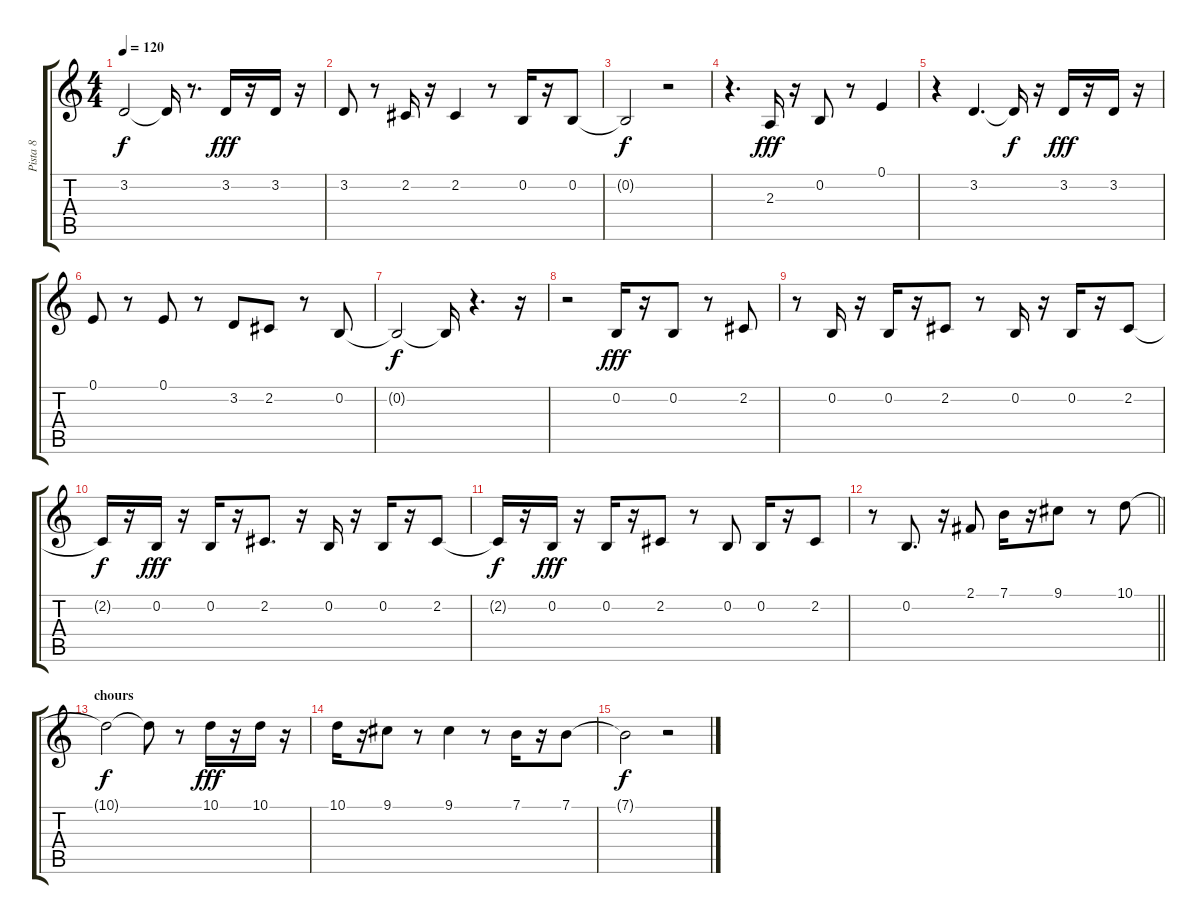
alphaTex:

\track ("Pista 8" "Pista 8") {instrument altosax}
\staff {score tabs}
\tuning (E4 B3 G3 D3 A2 E2) {hide}
\ts (4 4)
\tempo 120
\clef g2
\ks c
3.2{t}.2{dy f} 3.2{t}.16 r.8{d} 3.2.16{dy fff} r.16 3.2.16 r.16 |
3.2.8 r.8 2.2.16 r.16 2.2.4 r.8 0.2.16 r.16 0.2.8 |
0.2{t}.2{dy f} r.2 |
r.4{d} 2.3.16{dy fff} r.16 0.2.8 r.8 0.1.4 |
r.4 3.2.4{d} 3.2{t}.16{dy f} r.16 3.2.16{dy fff} r.16 3.2.16 r.16 |
0.1.8 r.8 0.1.8 r.8 3.2.8 2.2.8 r.8 0.2.8 |
0.2{t}.2{dy f} 0.2{t}.16 r.4{d} r.16 |
r.2 0.2.16{dy fff} r.16 0.2.8 r.8 2.2.8 |
r.8 0.2.16 r.16 0.2.16 r.16 2.2.8 r.8 0.2.16 r.16 0.2.16 r.16 2.2.8 |
2.2{t}.16{dy f} r.16 0.2.16{dy fff} r.16 0.2.16 r.16 2.2.8{d} r.16 0.2.16 r.16 0.2.16 r.16 2.2.8 |
2.2{t}.16{dy f} r.16 0.2.16{dy fff} r.16 0.2.16 r.16 2.2.8 r.8 0.2.8 0.2.16 r.16 2.2.8 |
\barLineRight lightlight
r.8 0.2.8{d} r.16 2.1.8 7.1.16 r.16 9.1.8 r.8 10.1.8 |
\section ("" "chours")
10.1{t}.2{dy f} 10.1{t}.8 r.8 10.1.16{dy fff} r.16 10.1.16 r.16 |
10.1.16 r.16 9.1.8 r.8 9.1.4 r.8 7.1.16 r.16 7.1.8 |
7.1{t}.2{dy f} r.2
